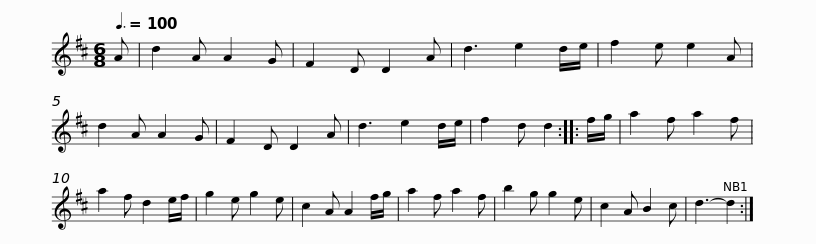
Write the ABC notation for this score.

X:1
L:1/8
Q:3/8=100
M:6/8
I:linebreak $
K:D
V:1 treble
V:1
 A | d2 A A2 G | F2 D D2 A | d3 e2 d/e/ | f2 e e2 A | %5
 d2 A A2 G | F2 D D2 A | d3 e2 d/e/ | f2 d d2 :: f/g/ |$ %10
 a2 f a2 f | a2 f d2 e/f/ | g2 e g2 e | c2 A A2 f/g/ | a2 f a2 f | %15
 b2 g g2 e | c2 A B2 c | d3- d2 :| %18
